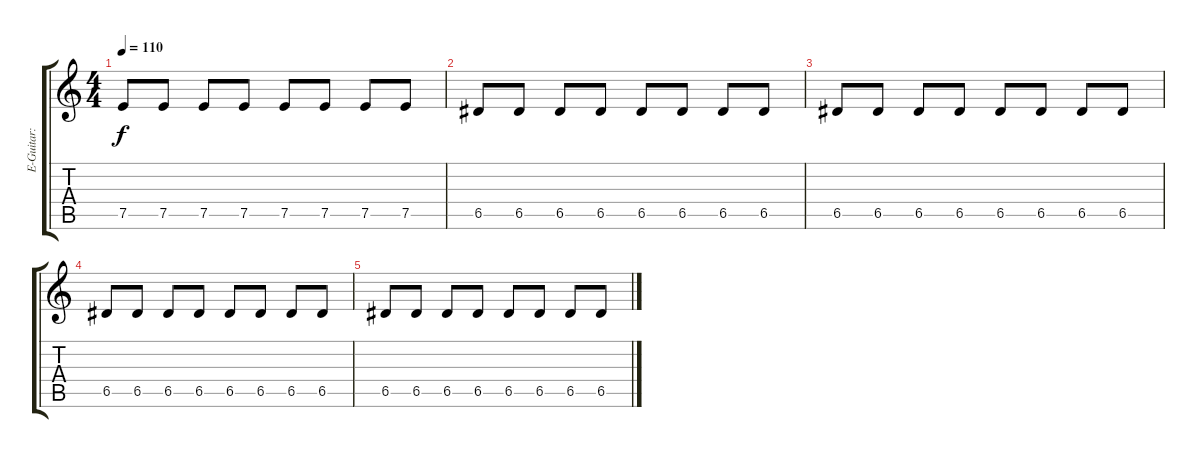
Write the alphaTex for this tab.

\track ("E-Guitar: Fill 2" "E-Guitar: ") {instrument overdrivenguitar}
\staff {score tabs}
\tuning (E4 B3 G3 D3 A2 E2) {hide}
\ts (4 4)
\tempo 110
\clef g2
\ks c
7.5.8{dy f} 7.5.8 7.5.8 7.5.8 7.5.8 7.5.8 7.5.8 7.5.8 |
6.5.8 6.5.8 6.5.8 6.5.8 6.5.8 6.5.8 6.5.8 6.5.8 |
6.5.8 6.5.8 6.5.8 6.5.8 6.5.8 6.5.8 6.5.8 6.5.8 |
6.5.8 6.5.8 6.5.8 6.5.8 6.5.8 6.5.8 6.5.8 6.5.8 |
6.5.8 6.5.8 6.5.8 6.5.8 6.5.8 6.5.8 6.5.8 6.5.8
